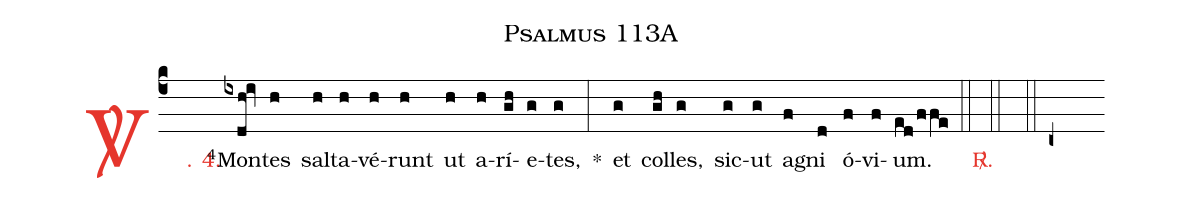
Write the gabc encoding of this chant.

name: Psalmus 113A;
%%
(c4)

<c><sp>V/</sp>. 4.</c>() <v>\VSup{4}</v>Mon(ixdh!iv)tes(h) sal(h)ta(h)vé(h)runt(h) ut(h) a(h)rí(gh)e(g)tes,(g) *(:) et(g) col(gh)les,(g) sic(g)ut(g) a(f)gni(d) ó(f)vi(f)um.(ed/ffe)

(::)

<c><sp>R/</sp>.</c>(::)

(::)

(c+)
